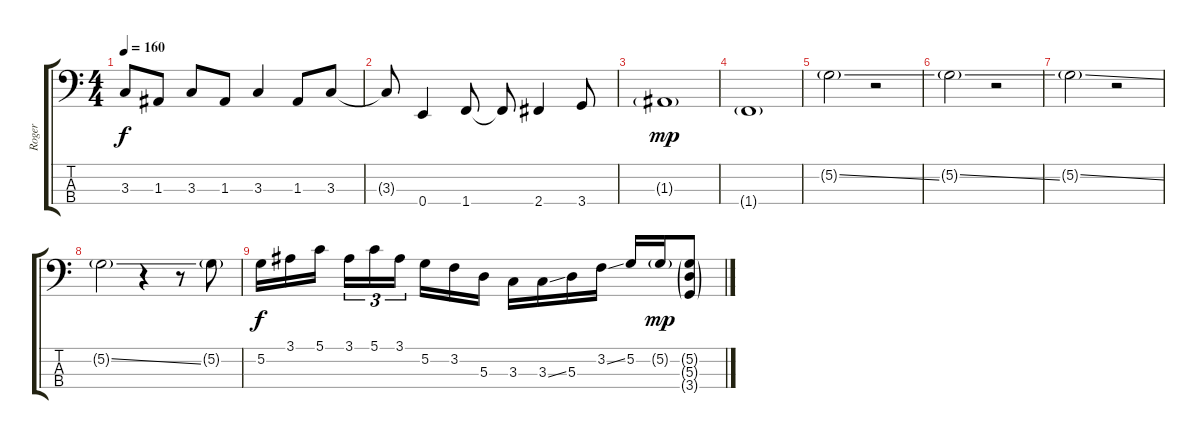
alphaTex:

\track ("Roger" "Roger") {instrument electricbasspick}
\staff {score tabs}
\tuning (G2 D2 A1 E1) {hide}
\ts (4 4)
\tempo 160
\clef f4
\ks c
3.3.8{dy f} 1.3.8 3.3.8 1.3.8 3.3.4 1.3.8 3.3.8 |
3.3{t}.8 0.4.4 1.4.8 1.4{t}.8 2.4.4 3.4.8 |
1.3{g}.1{dy mp} |
1.4{g}.1 |
5.2{ss g}.2 r.2 |
5.2{ss g}.2 r.2 |
5.2{ss g}.2 r.2 |
5.2{ss g}.2 r.4 r.8 5.2{g}.8 |
5.2.16{dy f} 3.1.16 5.1.16 3.1.16{tu (3 2)} 5.1.16{tu (3 2)} 3.1.16{tu (3 2)} 5.2.16 3.2.16 5.3.16 3.3.16 3.3{ss}.16 5.3.16 3.2{ss}.16 5.2.16 5.2{g}.16{dy mp} (5.2{g} 5.3{g} 3.4{g}).8
